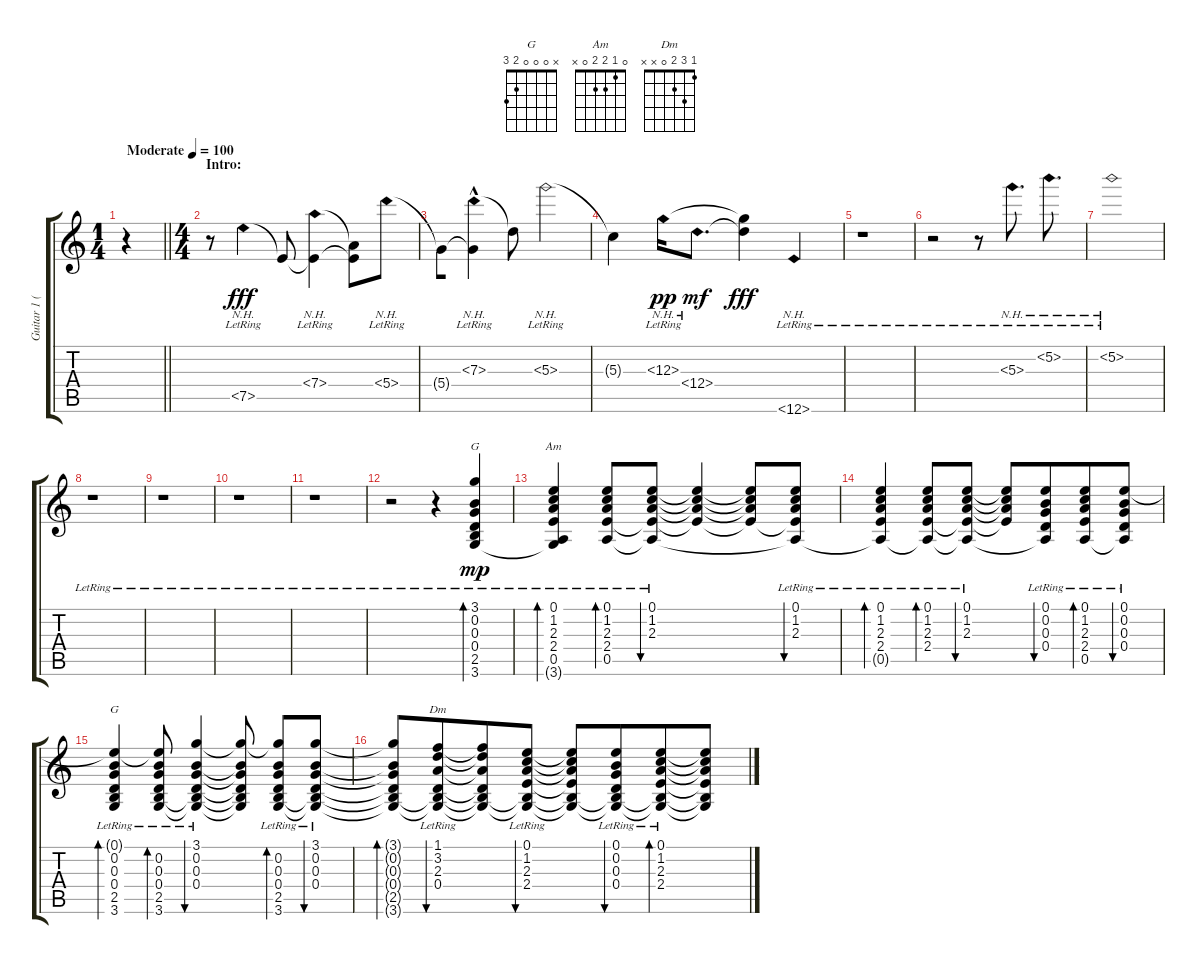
\track ("Guitar 1 (Ruythm)" "Guitar 1 (") {instrument acousticguitarsteel}
\staff {score tabs}
\tuning (E4 B3 G3 D3 A2 E2) {hide}
\chord ("G" 3 0 0 0 2 3)
\chord ("Am" 0 1 2 2 0 x)
\chord ("G" x 0 0 0 2 3)
\chord ("Dm" 1 3 2 0 x x)
\ts (1 4)
\tempo (100 "Moderate")
\clef g2
\barLineRight lightlight
\ks c
r.4{dy fff volume 0 instrument acousticguitarsteel} |
\ts (4 4)
\section ("" "Intro:")
r.8{volume 7} 7.5{nh lr}.4 7.5{t}.8 (7.4{nh lr} 7.5{t}).4 (7.4{t} 7.5{t}).8 5.4{nh lr}.8 |
5.4{t}.8{beam merge} (7.3{nh hac lr} 5.4{t}).4 7.3{t}.8 5.3{nh lr}.2 |
5.3{t}.4 12.3{nh lr}.16{dy pp} 12.4{nh lr}.8{d dy mf} (12.3{t} 12.4{t}).4{dy fff} 12.6{nh lr}.4 |
r.1 |
r.2 r.8 5.3{nh lr}.8{d} 5.2{nh lr}.8{d} |
5.2{nh lr}.1 |
r.1 |
r.1 |
r.1 |
r.1 |
r.2 r.4 (3.1{lr} 0.2{lr} 0.3{lr} 0.4{lr} 2.5{lr} 3.6{lr}).4{bd 60 ch "G" dy mp} |
(0.1{lr} 1.2{lr} 2.3{lr} 2.4{lr} 0.5{lr} 3.6{t}).4{bd 60 ch "Am"} (0.1{lr} 1.2{lr} 2.3{lr} 2.4{lr} 0.5{lr}).8{bd 60} (0.1{lr} 1.2{lr} 2.3{lr} 2.4{t} 0.5{t}).8{bu 60} (0.1{t} 1.2{t} 2.3{t} 2.4{t}).4 (0.1{t} 1.2{t} 2.3{t} 2.4{t}).8 (0.1{lr} 1.2{lr} 2.3{lr} 2.4{t} 0.5{t}).8{bu 60} |
(0.1{lr} 1.2{lr} 2.3{lr} 2.4{lr} 0.5{t}).4{bd 60} (0.1{lr} 1.2{lr} 2.3{lr} 2.4{lr} 0.5{t}).8{bd 60} (0.1{lr} 1.2{lr} 2.3{lr} 2.4{t} 0.5{t}).8{bu 60} (0.1{t} 1.2{t} 2.3{t} 2.4{t}).8 (0.1{lr} 0.2{lr} 0.3{lr} 0.4{lr} 0.5{t}).8{bu 60 beam merge} (0.1{lr} 1.2{lr} 2.3{lr} 2.4{lr} 0.5{lr}).8{bd 60} (0.1{lr} 0.2{lr} 0.3{lr} 0.4{lr} 0.5{t}).8{bu 60} |
(0.1{t} 0.2{lr} 0.3{lr} 0.4{lr} 2.5{lr} 3.6{lr}).4{bd 60 ch "G"} (0.1{t} 0.2{lr} 0.3{lr} 0.4{lr} 2.5{lr} 3.6{lr}).8{bd 60} (3.1{lr} 0.2{lr} 0.3{lr} 0.4{lr} 2.5{t} 3.6{t}).4{bu 60} (3.1{t} 0.2{t} 0.3{t} 0.4{t} 2.5{t} 3.6{t}).8 (3.1{t} 0.2{lr} 0.3{lr} 0.4{lr} 2.5{lr} 3.6{lr}).8{bd 60} (3.1{lr} 0.2{lr} 0.3{lr} 0.4{lr} 2.5{t} 3.6{t}).8{bu 60} |
(3.1{t} 0.2{t} 0.3{t} 0.4{t} 2.5{t} 3.6{t}).8{bd 60} (1.1{lr} 3.2{lr} 2.3{lr} 0.4{lr} 2.5{t} 3.6{t}).8{bu 60 ch "Dm" beam merge} (1.1{t} 3.2{t} 2.3{t} 0.4{t} 2.5{t} 3.6{t}).8 (0.1{lr} 1.2{lr} 2.3{lr} 2.4{lr} 2.5{t} 3.6{t}).8{bu 60} (0.1{t} 1.2{t} 2.3{t} 2.4{t} 2.5{t} 3.6{t}).8 (0.1{lr} 0.2{lr} 0.3{lr} 0.4{lr} 2.5{t} 3.6{t}).8{bu 60 beam merge} (0.1{lr} 1.2{lr} 2.3{lr} 2.4{lr} 2.5{t} 3.6{t}).8{bd 60} (0.1{t} 1.2{t} 2.3{t} 2.4{t} 2.5{t} 3.6{t}).8
